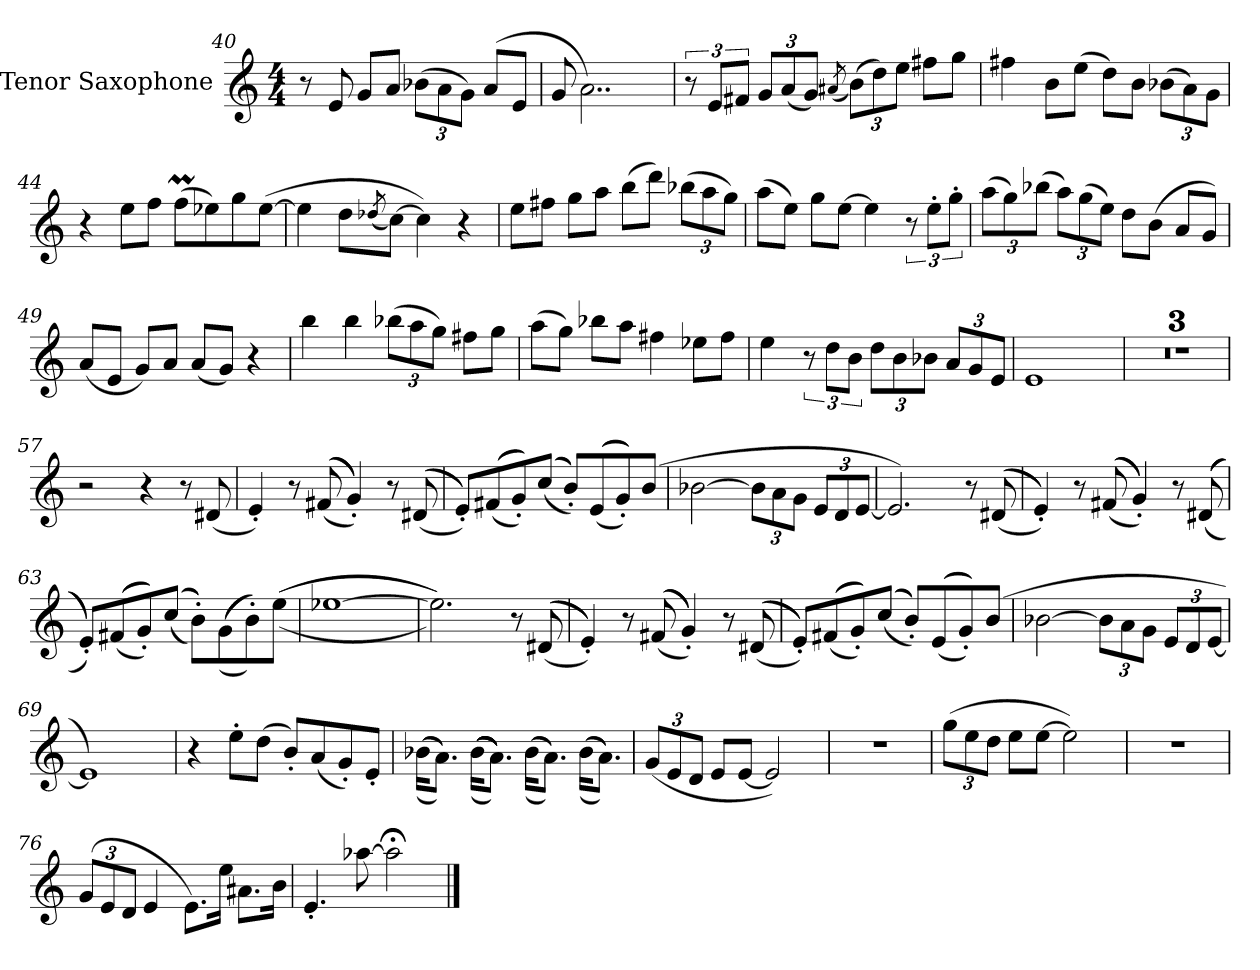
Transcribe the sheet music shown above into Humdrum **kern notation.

**kern
*part1
*staff1
*I"Tenor Saxophone
*I'T. Sax.
*clefG2
*ITrd8c14
*k[]
*M4/4
=40
8r
8E/
8G/L
8A/J
*Xbrackettup
(12B-X\L
12A\
12G\J)
(8A/L
8E/J
=41
8G/
2..A\)
!!LO:PB:g=z
=42
*brackettup
12r
12E/L
12F#X/J
*Xbrackettup
12G/L
(12A/
12G/J)
(8qA#X/
(12B\L)
12d\)
12e\J
8f#X\L
8g\J
=43
4f#X\
8B\L
(8e\J
8d\L)
8B\J
(12B-X\L
12A\)
12G\J
=44
4r
8e\L
8f\J
(8fM\L
8e-X\)
8g\
([8e-\J
=45
4e-\]
8d\L
(8qd-X/
[8c\J)
4c\])
4r
!!LO:LB:g=z
=46
8e\L
8f#X\J
8g\L
8a\J
(8b\L
8dd\J)
(12b-X\L
12a\
12g\J)
=47
(8a\L
8e\J)
8g\L
[8e\J
4e\]
*brackettup
12r
12e'\L
12g'\J
=48
*Xbrackettup
(12a\L
12g\)
(12b-X\J
12a\L)
(12g\
12e\J)
8d\L
(8B\J
8A/L
8G/J)
=49
(8A/L
8E/J
8G/L)
8A/J
(8A/L
8G/J)
4r
!!LO:LB:g=z
=50
4b\
4b\
(12b-X\L
12a\
12g\J)
8f#X\L
8g\J
=51
(8a\L
8g\J)
8b-X\L
8a\J
4f#X\
8e-X\L
8f#\J
=52
4e\
*brackettup
12r
12d\L
12B\J
*Xbrackettup
12d\L
12B\
12B-X\J
12A/L
12G/
12E/J
=53
1E
=54
1r
=55
1r
=56
1r
!!LO:LB:g=z
=57
2r
4r
8r
(8D#X/
=58
4E'/)
8r
(((8F#X/
4G'/)))
8r
(((8D#X/
=59
8E'/L)))
(((8F#X/
8G'/)))
(((8c/J
8B'/L)))
(((8E/
8G'/)))
(8B/J
=60
[2B-X\
12B-\L]
12A\
12G\J
12E/L
12D/
[12E/J
=61
2.E/])
8r
(((8D#X/
=62
4E'/)))
8r
(((8F#X/
4G'/)))
8r
(((8D#X/
!!LO:LB:g=z
=63
8E'/L)))
(((8F#X/
8G'/)))
(((8c/J
8B'\L)))
(((8G\
8B'\)))
(((8e\J
=64
[1e-X
=65
2.e-\])))
8r
(((8D#X/
=66
4E'/)))
8r
(((8F#X/
4G'/)))
8r
(((8D#X/
=67
8E'/L)))
(((8F#X/
8G'/)))
(((8c/J
8B'/L)))
(((8E/
8G'/)))
(8B/J
=68
[2B-X\
12B-\L]
12A\
12G\J
12E/L
12D/
[12E/J
=69
1E])
!!LO:LB:g=z
=70
4r
8e'\L
(8d\J
8B'/L)
(8A/
8G'/)
8E'/J
=71
(((16B-X\KL
8.A\J)))
((((((16B-\KL
8.A\J))))))
(((16B-\KL
8.A\J)))
(((16B-\KL
8.A\J)))
=72
(12G/L
12E/
12D/J
8E/L
[8E/J
2E/])
=73
1r
=74
(12g\L
12e\
12d\J
8e\L
[8e\J
2e\])
=75
1r
=76
(12G/L
12E/
12D/J
4E/
8.E\L)
16e\Jk
8.A#X\L
16B\Jk
!!LO:LB:g=z
=77
4.E'/
[8a-X\
2a-;<\]
==
*-
